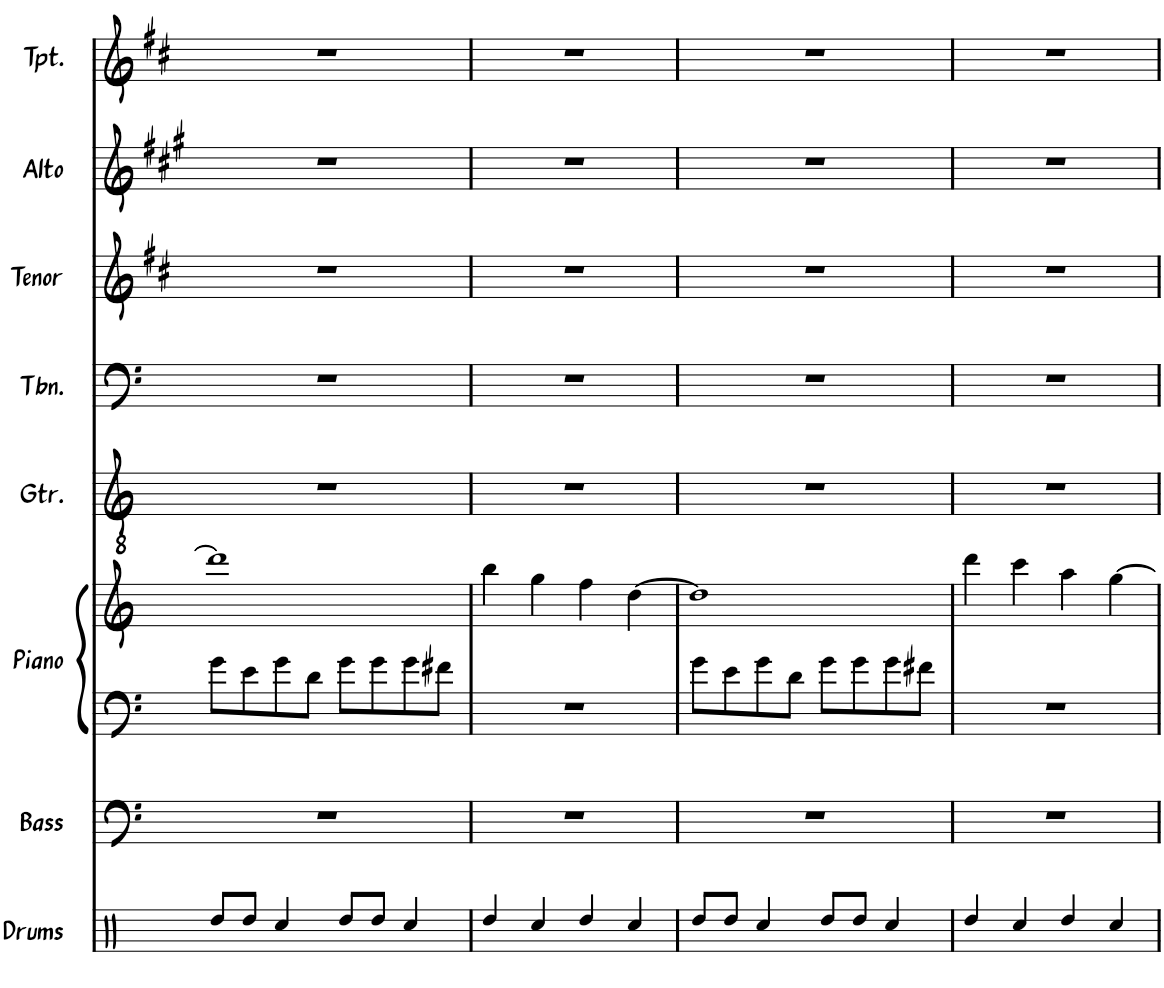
**kern	**kern	**kern	**kern	**kern	**kern	**kern	**kern	**kern
*part8	*part7	*part6	*part6	*part5	*part4	*part3	*part2	*part1
*staff9	*staff8	*staff7	*staff6	*staff5	*staff4	*staff3	*staff2	*staff1
*I"Drums	*I"Bass	*I"Piano	*	*I"Guitar	*I"Trombone	*I"Tenor Sax	*I"Alto Sax	*I"Trumpet
*I'Drums	*I'Bass	*I'Piano	*	*I'Gtr.	*I'Tbn.	*I'Tenor	*I'Alto	*I'Tpt.
!!LO:PB:g=z
*clefX	*clefF4	*clefF4	*clefG2	*clefGv2	*clefF4	*clefG2	*clefG2	*clefG2
*	*Trd7c12	*	*	*	*	*Trd8c14	*Trd5c9	*Trd1c2
*k[]	*k[]	*k[]	*k[]	*k[]	*k[]	*k[f#c#]	*k[f#c#g#]	*k[f#c#]
*M4/4	*M4/4	*M4/4	*M4/4	*M4/4	*M4/4	*M4/4	*M4/4	*M4/4
=13	=13	=13	=13	=13	=13	=13	=13	=13
8Rdd/L	1r	8g\L	1ddd]	1r	1r	1r	1r	1r
8Rdd/J	.	8e\	.	.	.	.	.	.
4Rcc/	.	8g\	.	.	.	.	.	.
.	.	8d\J	.	.	.	.	.	.
8Rdd/L	.	8g\L	.	.	.	.	.	.
8Rdd/J	.	8g\	.	.	.	.	.	.
4Rcc/	.	8g\	.	.	.	.	.	.
.	.	8f#X\J	.	.	.	.	.	.
=14	=14	=14	=14	=14	=14	=14	=14	=14
4Rdd/	1r	1r	4bb\	1r	1r	1r	1r	1r
4Rcc/	.	.	4gg\	.	.	.	.	.
4Rdd/	.	.	4ff\	.	.	.	.	.
4Rcc/	.	.	[4dd\	.	.	.	.	.
=15	=15	=15	=15	=15	=15	=15	=15	=15
8Rdd/L	1r	8g\L	1dd]	1r	1r	1r	1r	1r
8Rdd/J	.	8e\	.	.	.	.	.	.
4Rcc/	.	8g\	.	.	.	.	.	.
.	.	8d\J	.	.	.	.	.	.
8Rdd/L	.	8g\L	.	.	.	.	.	.
8Rdd/J	.	8g\	.	.	.	.	.	.
4Rcc/	.	8g\	.	.	.	.	.	.
.	.	8f#X\J	.	.	.	.	.	.
=16	=16	=16	=16	=16	=16	=16	=16	=16
4Rdd/	1r	1r	4ddd\	1r	1r	1r	1r	1r
4Rcc/	.	.	4ccc\	.	.	.	.	.
4Rdd/	.	.	4aa\	.	.	.	.	.
4Rcc/	.	.	[4gg\	.	.	.	.	.
=	=	=	=	=	=	=	=	=
*-	*-	*-	*-	*-	*-	*-	*-	*-
